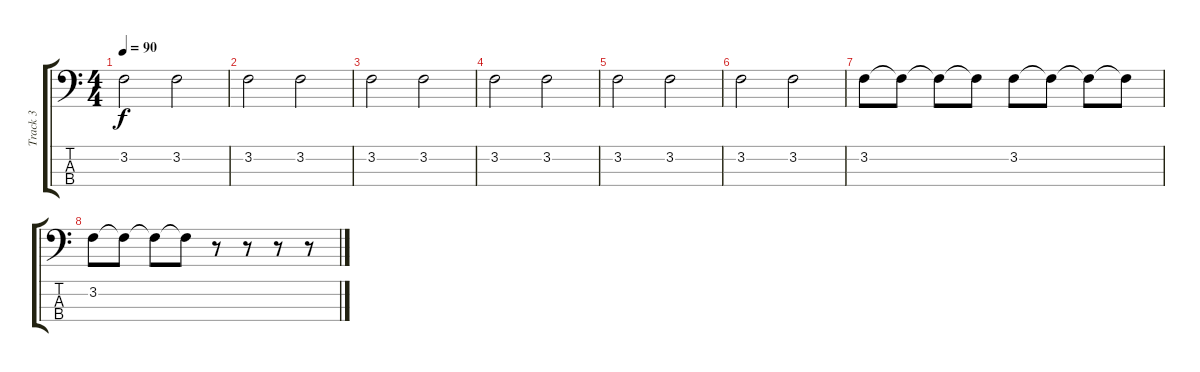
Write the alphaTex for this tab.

\track ("Track 3" "Track 3") {instrument electricbasspick}
\staff {score tabs}
\tuning (G2 D2 A1 E1) {hide}
\ts (4 4)
\tempo 90
\clef f4
\ks c
3.2.2{dy f} 3.2.2 |
3.2.2 3.2.2 |
3.2.2 3.2.2 |
3.2.2 3.2.2 |
3.2.2 3.2.2 |
3.2.2 3.2.2 |
3.2.8 3.2{t}.8 3.2{t}.8 3.2{t}.8 3.2.8 3.2{t}.8 3.2{t}.8 3.2{t}.8 |
3.2.8 3.2{t}.8 3.2{t}.8 3.2{t}.8 r.8 r.8 r.8 r.8
